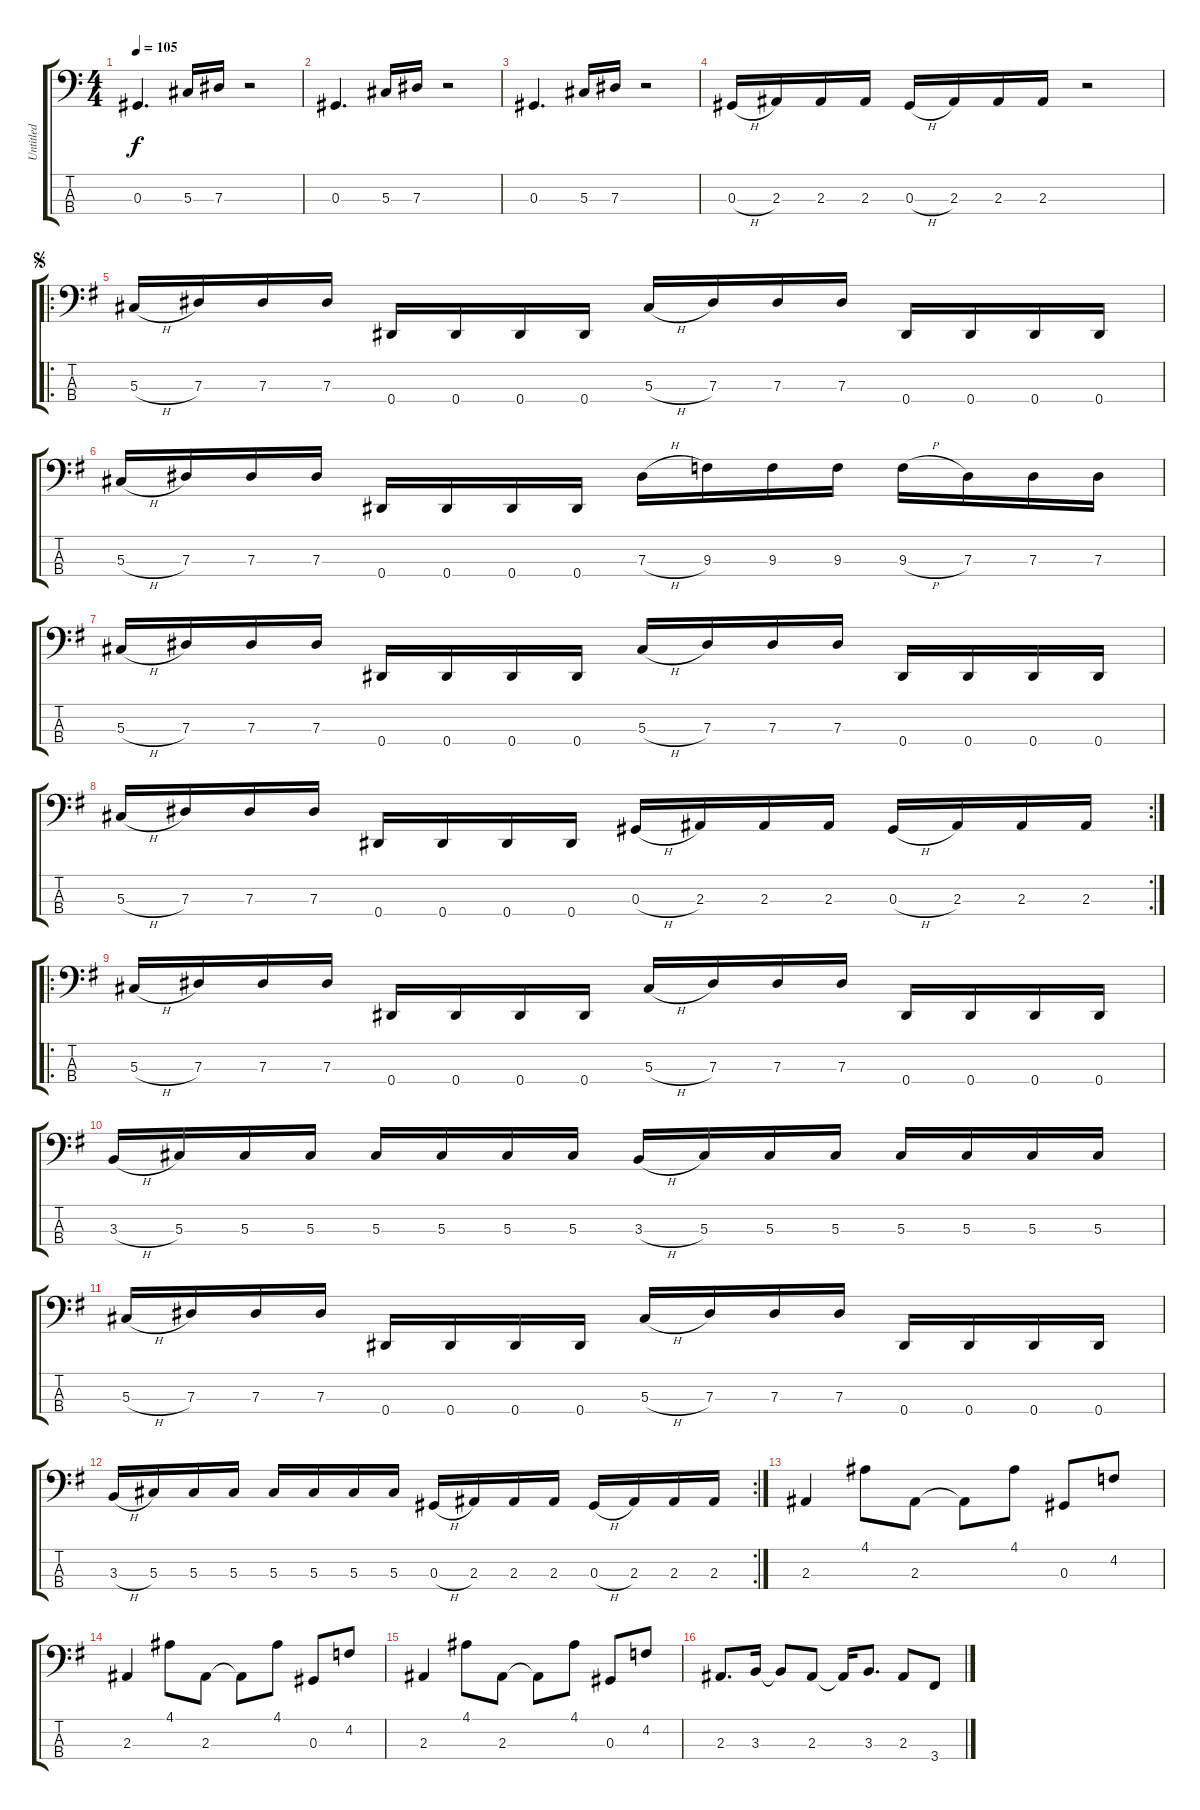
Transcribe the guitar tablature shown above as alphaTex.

\track ("Untitled" "Untitled") {instrument electricbassfinger}
\staff {score tabs}
\tuning (Gb2 Db2 Ab1 Eb1) {hide}
\ts (4 4)
\tempo 105
\clef f4
\ks c
0.3.4{d dy f instrument electricbassfinger} 5.3.16 7.3.16 r.2 |
0.3.4{d} 5.3.16 7.3.16 r.2 |
0.3.4{d} 5.3.16 7.3.16 r.2 |
0.3{h}.16 2.3.16 2.3.16 2.3.16 0.3{h}.16 2.3.16 2.3.16 2.3.16 r.2 |
\ro
\jump segno
\ks g
5.3{h}.16 7.3.16 7.3.16 7.3.16 0.4.16 0.4.16 0.4.16 0.4.16 5.3{h}.16 7.3.16 7.3.16 7.3.16 0.4.16 0.4.16 0.4.16 0.4.16 |
5.3{h}.16 7.3.16 7.3.16 7.3.16 0.4.16 0.4.16 0.4.16 0.4.16 7.3{h}.16 9.3.16 9.3.16 9.3.16 9.3{h}.16 7.3.16 7.3.16 7.3.16 |
5.3{h}.16 7.3.16 7.3.16 7.3.16 0.4.16 0.4.16 0.4.16 0.4.16 5.3{h}.16 7.3.16 7.3.16 7.3.16 0.4.16 0.4.16 0.4.16 0.4.16 |
\rc 2
5.3{h}.16 7.3.16 7.3.16 7.3.16 0.4.16 0.4.16 0.4.16 0.4.16 0.3{h}.16 2.3.16 2.3.16 2.3.16 0.3{h}.16 2.3.16 2.3.16 2.3.16 |
\ro
5.3{h}.16 7.3.16 7.3.16 7.3.16 0.4.16 0.4.16 0.4.16 0.4.16 5.3{h}.16 7.3.16 7.3.16 7.3.16 0.4.16 0.4.16 0.4.16 0.4.16 |
3.3{h}.16 5.3.16 5.3.16 5.3.16 5.3.16 5.3.16 5.3.16 5.3.16 3.3{h}.16 5.3.16 5.3.16 5.3.16 5.3.16 5.3.16 5.3.16 5.3.16 |
5.3{h}.16 7.3.16 7.3.16 7.3.16 0.4.16 0.4.16 0.4.16 0.4.16 5.3{h}.16 7.3.16 7.3.16 7.3.16 0.4.16 0.4.16 0.4.16 0.4.16 |
\rc 2
3.3{h}.16 5.3.16 5.3.16 5.3.16 5.3.16 5.3.16 5.3.16 5.3.16 0.3{h}.16 2.3.16 2.3.16 2.3.16 0.3{h}.16 2.3.16 2.3.16 2.3.16 |
2.3.4 4.1.8 2.3.8 2.3{t}.8 4.1.8 0.3.8 4.2.8 |
2.3.4 4.1.8 2.3.8 2.3{t}.8 4.1.8 0.3.8 4.2.8 |
2.3.4 4.1.8 2.3.8 2.3{t}.8 4.1.8 0.3.8 4.2.8 |
2.3.8{d} 3.3.16 3.3{t}.8 2.3.8 2.3{t}.16 3.3.8{d} 2.3.8 3.4.8
